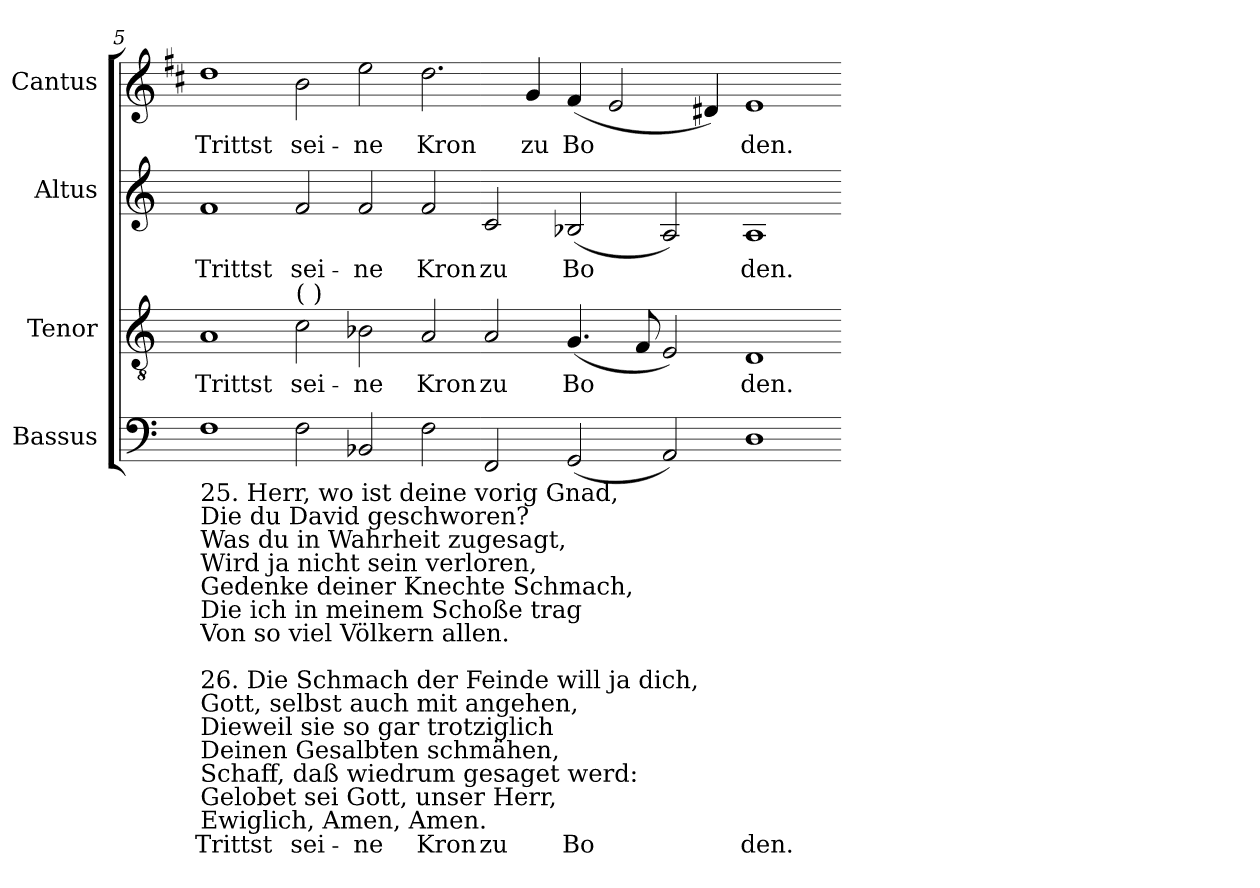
**kern	**text	**kern	**text	**kern	**text	**kern	**text
*part4	*part4	*part3	*part3	*part2	*part2	*part1	*part1
*staff4	*staff4	*staff3	*staff3	*staff2	*staff2	*staff1	*staff1
*I"Bassus	*	*I"Tenor	*	*I"Altus	*	*I"Cantus	*
*clefF4	*	*clefGv2	*	*clefG2	*	*clefG2	*
*	*	*	*	*	*	*ITrd1c2	*
*k[]	*	*k[]	*	*k[]	*	*k[]	*
*C:	*	*C:	*	*C:	*	*C:	*
=5	=5	=5	=5	=5	=5	=5	=5
!LO:TX:b:t=25. Herr, wo ist deine vorig Gnad,\nDie du David geschworen?\nWas du in Wahrheit zugesagt,\nWird ja nicht sein verloren,\nGedenke deiner Knechte Schmach,\nDie ich in meinem Schoße trag\nVon so viel Völkern allen.\n\n26. Die Schmach der Feinde will ja dich,\nGott, selbst auch mit angehen,\nDieweil sie so gar trotziglich\nDeinen Gesalbten schmähen,\nSchaff, daß wiedrum gesaget werd&colon;\nGelobet sei Gott, unser Herr,\nEwiglich, Amen, Amen.	!	!	!	!	!	!	!
!	!LO:LY:b	!	!LO:LY:b	!	!LO:LY:b	!	!LO:LY:b
1F	Trittst	1A	Trittst	1f	Trittst	1cc	Trittst
!	!	!LO:TX:a:t=(  )	!	!	!	!	!
!	!LO:LY:b	!	!LO:LY:b	!	!LO:LY:b	!	!LO:LY:b
2F	sei-	2c	sei-	2f	sei-	2a	sei-
!	!LO:LY:b	!	!LO:LY:b	!	!LO:LY:b	!	!LO:LY:b
2BB-X	-ne	2B-X	-ne	2f	-ne	2dd	-ne
!	!LO:LY:b	!	!LO:LY:b	!	!LO:LY:b	!	!LO:LY:b
2F	Kron	2A	Kron	2f	Kron	2.cc	Kron
!	!LO:LY:b	!	!LO:LY:b	!	!LO:LY:b	!	!
2FF	zu	2A	zu	2c	zu	.	.
!	!	!	!	!	!	!	!LO:LY:b
.	.	.	.	.	.	4f	zu
!	!LO:LY:b	!	!LO:LY:b	!	!LO:LY:b	!	!LO:LY:b
(<2GG	Bo	(<4.G	Bo	(<2B-X	Bo	(<4e	Bo
.	.	.	.	.	.	2d	.
.	.	8F	.	.	.	.	.
2AA)	.	2E)	.	2A)	.	.	.
.	.	.	.	.	.	4c#X)	.
!	!LO:LY:b	!	!LO:LY:b	!	!LO:LY:b	!	!LO:LY:b
1D	den.	1D	den.	1A	den.	1d	den.
=-	=-	=-	=-	=-	=-	=-	=-
*-	*-	*-	*-	*-	*-	*-	*-
